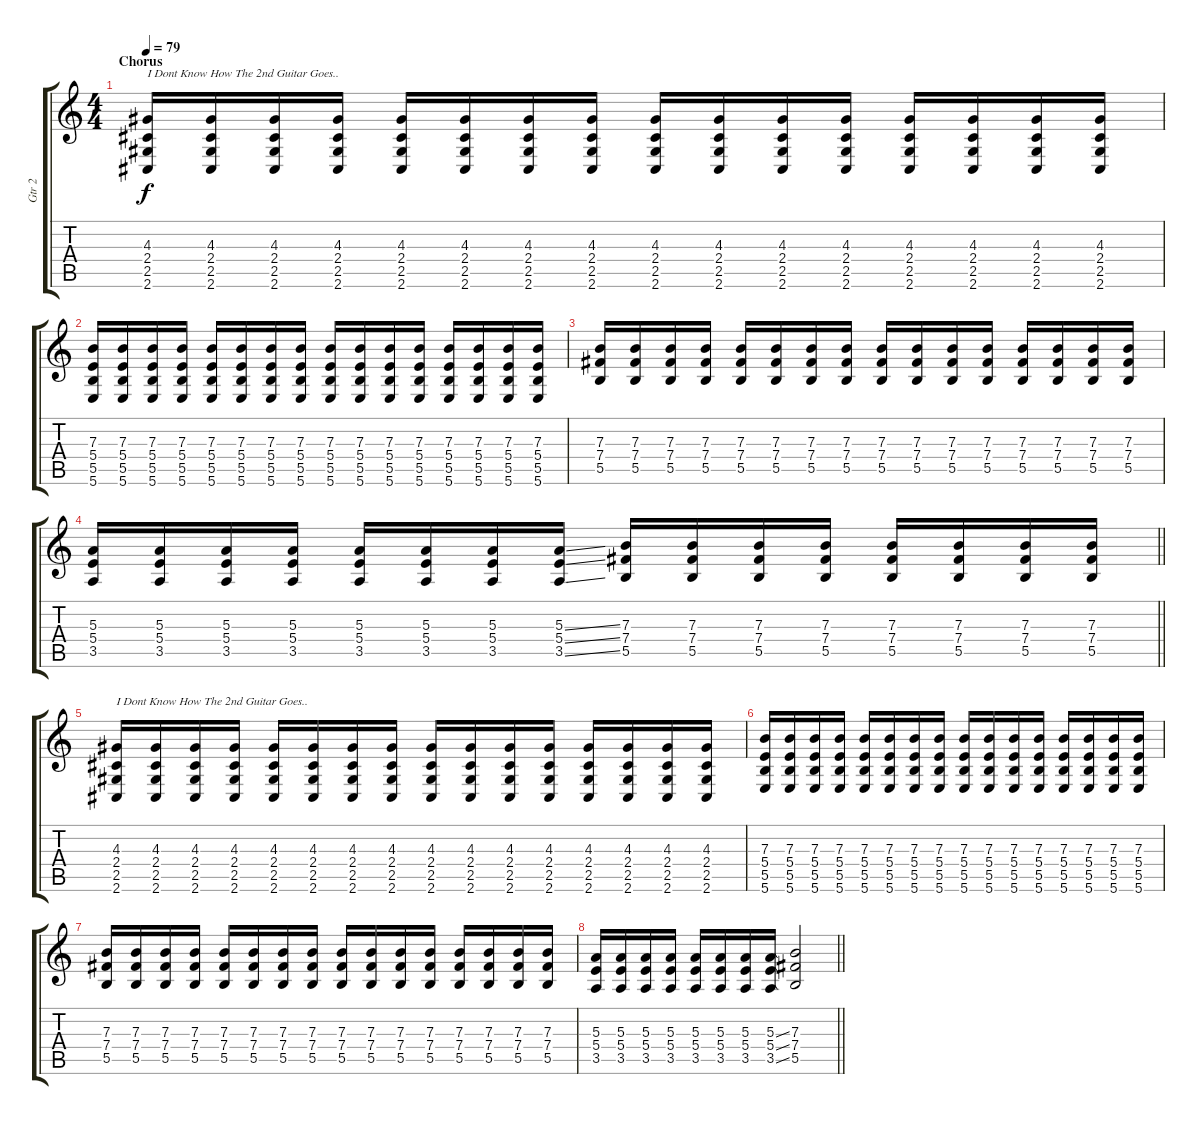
\track ("Gtr 2" "Gtr 2") {instrument acousticguitarsteel}
\staff {score tabs}
\tuning (Db4 Ab3 E3 B2 Gb2 B1) {hide}
\ts (4 4)
\section ("" "Chorus")
\tempo 79
\clef g2
\ks c
(4.3 2.4 2.5 2.6).16{txt "I Dont Know How The 2nd Guitar Goes.. " dy f} (4.3 2.4 2.5 2.6).16 (4.3 2.4 2.5 2.6).16 (4.3 2.4 2.5 2.6).16 (4.3 2.4 2.5 2.6).16 (4.3 2.4 2.5 2.6).16 (4.3 2.4 2.5 2.6).16 (4.3 2.4 2.5 2.6).16 (4.3 2.4 2.5 2.6).16 (4.3 2.4 2.5 2.6).16 (4.3 2.4 2.5 2.6).16 (4.3 2.4 2.5 2.6).16 (4.3 2.4 2.5 2.6).16 (4.3 2.4 2.5 2.6).16 (4.3 2.4 2.5 2.6).16 (4.3 2.4 2.5 2.6).16 |
(7.3 5.4 5.5 5.6).16 (7.3 5.4 5.5 5.6).16 (7.3 5.4 5.5 5.6).16 (7.3 5.4 5.5 5.6).16 (7.3 5.4 5.5 5.6).16 (7.3 5.4 5.5 5.6).16 (7.3 5.4 5.5 5.6).16 (7.3 5.4 5.5 5.6).16 (7.3 5.4 5.5 5.6).16 (7.3 5.4 5.5 5.6).16 (7.3 5.4 5.5 5.6).16 (7.3 5.4 5.5 5.6).16 (7.3 5.4 5.5 5.6).16 (7.3 5.4 5.5 5.6).16 (7.3 5.4 5.5 5.6).16 (7.3 5.4 5.5 5.6).16 |
(7.3 7.4 5.5).16 (7.3 7.4 5.5).16 (7.3 7.4 5.5).16 (7.3 7.4 5.5).16 (7.3 7.4 5.5).16 (7.3 7.4 5.5).16 (7.3 7.4 5.5).16 (7.3 7.4 5.5).16 (7.3 7.4 5.5).16 (7.3 7.4 5.5).16 (7.3 7.4 5.5).16 (7.3 7.4 5.5).16 (7.3 7.4 5.5).16 (7.3 7.4 5.5).16 (7.3 7.4 5.5).16 (7.3 7.4 5.5).16 |
\barLineRight lightlight
(5.3 5.4 3.5).16 (5.3 5.4 3.5).16 (5.3 5.4 3.5).16 (5.3 5.4 3.5).16 (5.3 5.4 3.5).16 (5.3 5.4 3.5).16 (5.3 5.4 3.5).16 (5.3{ss} 5.4{ss} 3.5{ss}).16 (7.3 7.4 5.5).16 (7.3 7.4 5.5).16 (7.3 7.4 5.5).16 (7.3 7.4 5.5).16 (7.3 7.4 5.5).16 (7.3 7.4 5.5).16 (7.3 7.4 5.5).16 (7.3 7.4 5.5).16 |
(4.3 2.4 2.5 2.6).16{txt "I Dont Know How The 2nd Guitar Goes.. "} (4.3 2.4 2.5 2.6).16 (4.3 2.4 2.5 2.6).16 (4.3 2.4 2.5 2.6).16 (4.3 2.4 2.5 2.6).16 (4.3 2.4 2.5 2.6).16 (4.3 2.4 2.5 2.6).16 (4.3 2.4 2.5 2.6).16 (4.3 2.4 2.5 2.6).16 (4.3 2.4 2.5 2.6).16 (4.3 2.4 2.5 2.6).16 (4.3 2.4 2.5 2.6).16 (4.3 2.4 2.5 2.6).16 (4.3 2.4 2.5 2.6).16 (4.3 2.4 2.5 2.6).16 (4.3 2.4 2.5 2.6).16 |
(7.3 5.4 5.5 5.6).16 (7.3 5.4 5.5 5.6).16 (7.3 5.4 5.5 5.6).16 (7.3 5.4 5.5 5.6).16 (7.3 5.4 5.5 5.6).16 (7.3 5.4 5.5 5.6).16 (7.3 5.4 5.5 5.6).16 (7.3 5.4 5.5 5.6).16 (7.3 5.4 5.5 5.6).16 (7.3 5.4 5.5 5.6).16 (7.3 5.4 5.5 5.6).16 (7.3 5.4 5.5 5.6).16 (7.3 5.4 5.5 5.6).16 (7.3 5.4 5.5 5.6).16 (7.3 5.4 5.5 5.6).16 (7.3 5.4 5.5 5.6).16 |
(7.3 7.4 5.5).16 (7.3 7.4 5.5).16 (7.3 7.4 5.5).16 (7.3 7.4 5.5).16 (7.3 7.4 5.5).16 (7.3 7.4 5.5).16 (7.3 7.4 5.5).16 (7.3 7.4 5.5).16 (7.3 7.4 5.5).16 (7.3 7.4 5.5).16 (7.3 7.4 5.5).16 (7.3 7.4 5.5).16 (7.3 7.4 5.5).16 (7.3 7.4 5.5).16 (7.3 7.4 5.5).16 (7.3 7.4 5.5).16 |
\barLineRight lightlight
(5.3 5.4 3.5).16 (5.3 5.4 3.5).16 (5.3 5.4 3.5).16 (5.3 5.4 3.5).16 (5.3 5.4 3.5).16 (5.3 5.4 3.5).16 (5.3 5.4 3.5).16 (5.3{ss} 5.4{ss} 3.5{ss}).16 (7.3 7.4 5.5).2
